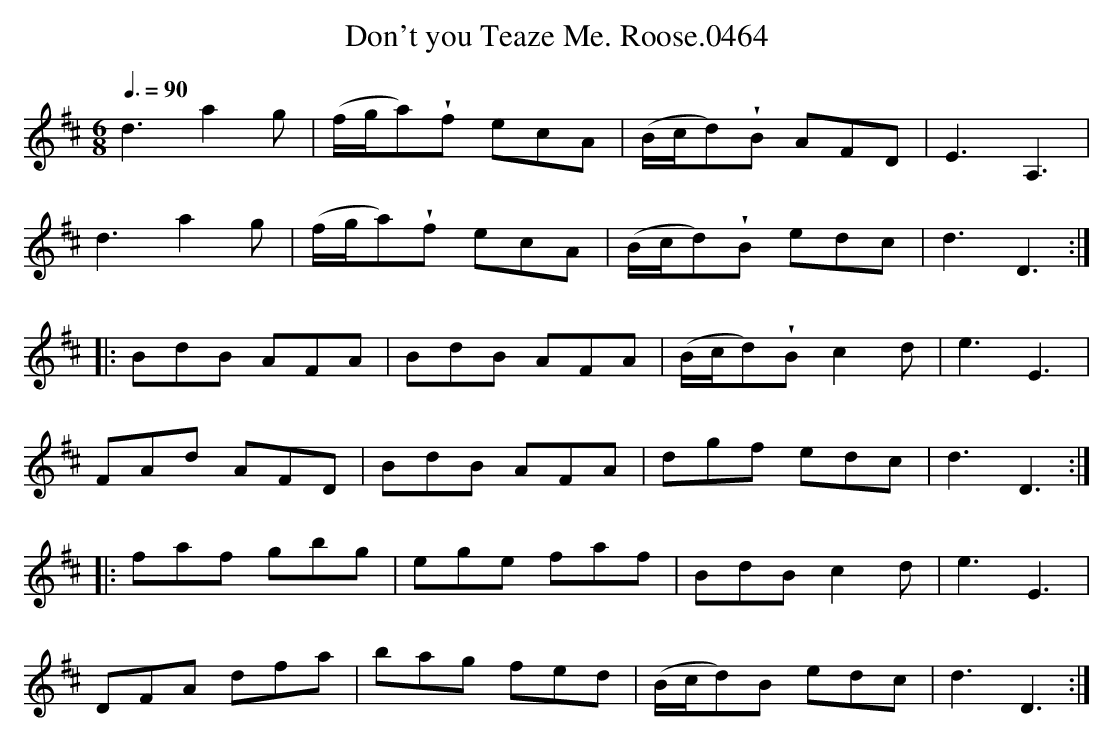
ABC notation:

X:1
T:Don't you Teaze Me. Roose.0464
M:6/8
L:1/8
Q:3/8=90
K:D
d3 a2g | (f/g/a)!wedge!f ecA | (B/c/d)!wedge!B AFD | E3 A,3 |
d3 a2g | (f/g/a)!wedge!f ecA | (B/c/d)!wedge!B edc | d3 D3 :|
|:BdB AFA | BdB AFA | (B/c/d)!wedge!B c2d | e3 E3 |
FAd AFD | BdB AFA | dgf edc | d3 D3 :|
|:faf gbg | ege faf | BdB c2d | e3 E3 |
DFA dfa | bag fed | (B/c/d)B edc | d3 D3 :|
